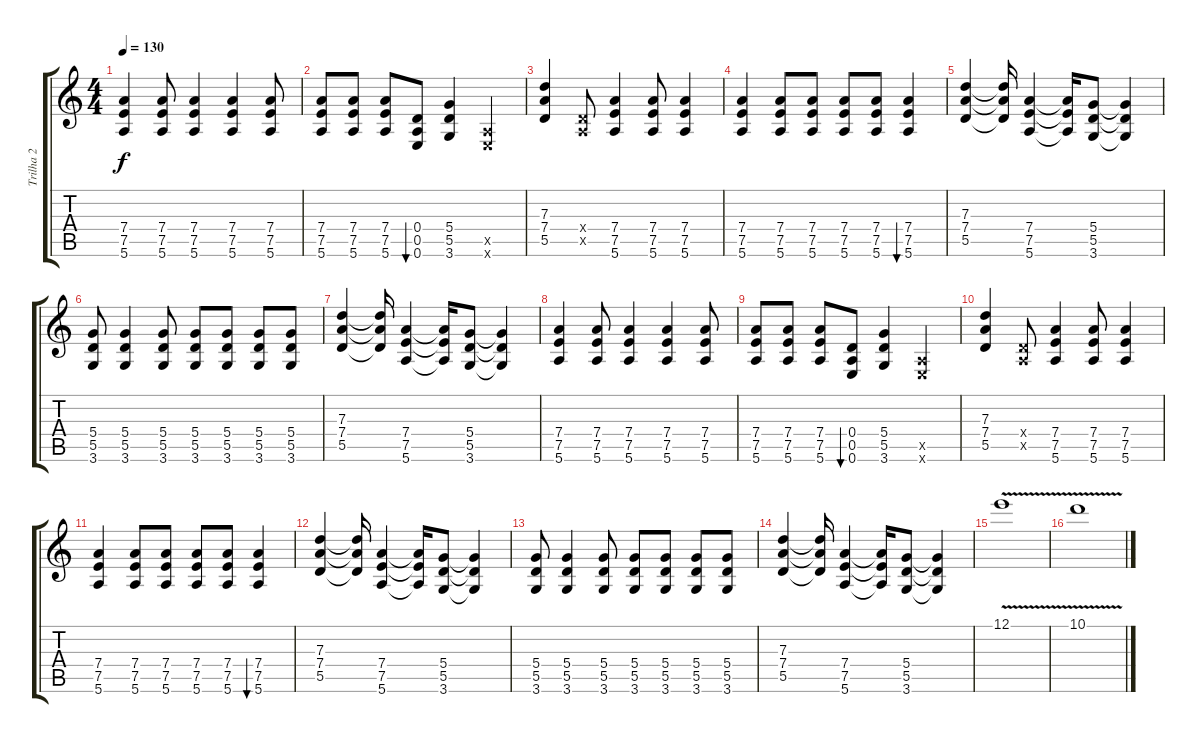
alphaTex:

\track ("Trilha 2" "Trilha 2") {instrument distortionguitar}
\staff {score tabs}
\tuning (E4 B3 G3 D3 A2 E2) {hide}
\ts (4 4)
\tempo 130
\clef g2
\ks c
(7.4 7.5 5.6).4{dy f} (7.4 7.5 5.6).8 (7.4 7.5 5.6).4 (7.4 7.5 5.6).4 (7.4 7.5 5.6).8 |
(7.4 7.5 5.6).8 (7.4 7.5 5.6).8 (7.4 7.5 5.6).8 (0.4 0.5 0.6).8{bu 60} (5.4 5.5 3.6).4 (0.5{x} 0.6{x}).4 |
(7.3 7.4 5.5).4 (0.4{x} 0.5{x}).8 (7.4 7.5 5.6).4 (7.4 7.5 5.6).8 (7.4 7.5 5.6).4 |
(7.4 7.5 5.6).4 (7.4 7.5 5.6).8 (7.4 7.5 5.6).8 (7.4 7.5 5.6).8 (7.4 7.5 5.6).8 (7.4 7.5 5.6).4{bu 60} |
(7.3 7.4 5.5).4 (7.3{t} 7.4{t} 5.5{t}).16 (7.4 7.5 5.6).4 (7.4{t} 7.5{t} 5.6{t}).16 (5.4 5.5 3.6).8 (5.4{t} 5.5{t} 3.6{t}).4 |
(5.4 5.5 3.6).8 (5.4 5.5 3.6).4 (5.4 5.5 3.6).8 (5.4 5.5 3.6).8 (5.4 5.5 3.6).8 (5.4 5.5 3.6).8 (5.4 5.5 3.6).8 |
(7.3 7.4 5.5).4 (7.3{t} 7.4{t} 5.5{t}).16 (7.4 7.5 5.6).4 (7.4{t} 7.5{t} 5.6{t}).16 (5.4 5.5 3.6).8 (5.4{t} 5.5{t} 3.6{t}).4 |
(7.4 7.5 5.6).4 (7.4 7.5 5.6).8 (7.4 7.5 5.6).4 (7.4 7.5 5.6).4 (7.4 7.5 5.6).8 |
(7.4 7.5 5.6).8 (7.4 7.5 5.6).8 (7.4 7.5 5.6).8 (0.4 0.5 0.6).8{bu 60} (5.4 5.5 3.6).4 (0.5{x} 0.6{x}).4 |
(7.3 7.4 5.5).4 (0.4{x} 0.5{x}).8 (7.4 7.5 5.6).4 (7.4 7.5 5.6).8 (7.4 7.5 5.6).4 |
(7.4 7.5 5.6).4 (7.4 7.5 5.6).8 (7.4 7.5 5.6).8 (7.4 7.5 5.6).8 (7.4 7.5 5.6).8 (7.4 7.5 5.6).4{bu 60} |
(7.3 7.4 5.5).4 (7.3{t} 7.4{t} 5.5{t}).16 (7.4 7.5 5.6).4 (7.4{t} 7.5{t} 5.6{t}).16 (5.4 5.5 3.6).8 (5.4{t} 5.5{t} 3.6{t}).4 |
(5.4 5.5 3.6).8 (5.4 5.5 3.6).4 (5.4 5.5 3.6).8 (5.4 5.5 3.6).8 (5.4 5.5 3.6).8 (5.4 5.5 3.6).8 (5.4 5.5 3.6).8 |
(7.3 7.4 5.5).4 (7.3{t} 7.4{t} 5.5{t}).16 (7.4 7.5 5.6).4 (7.4{t} 7.5{t} 5.6{t}).16 (5.4 5.5 3.6).8 (5.4{t} 5.5{t} 3.6{t}).4 |
12.1{v}.1 |
10.1{v}.1
